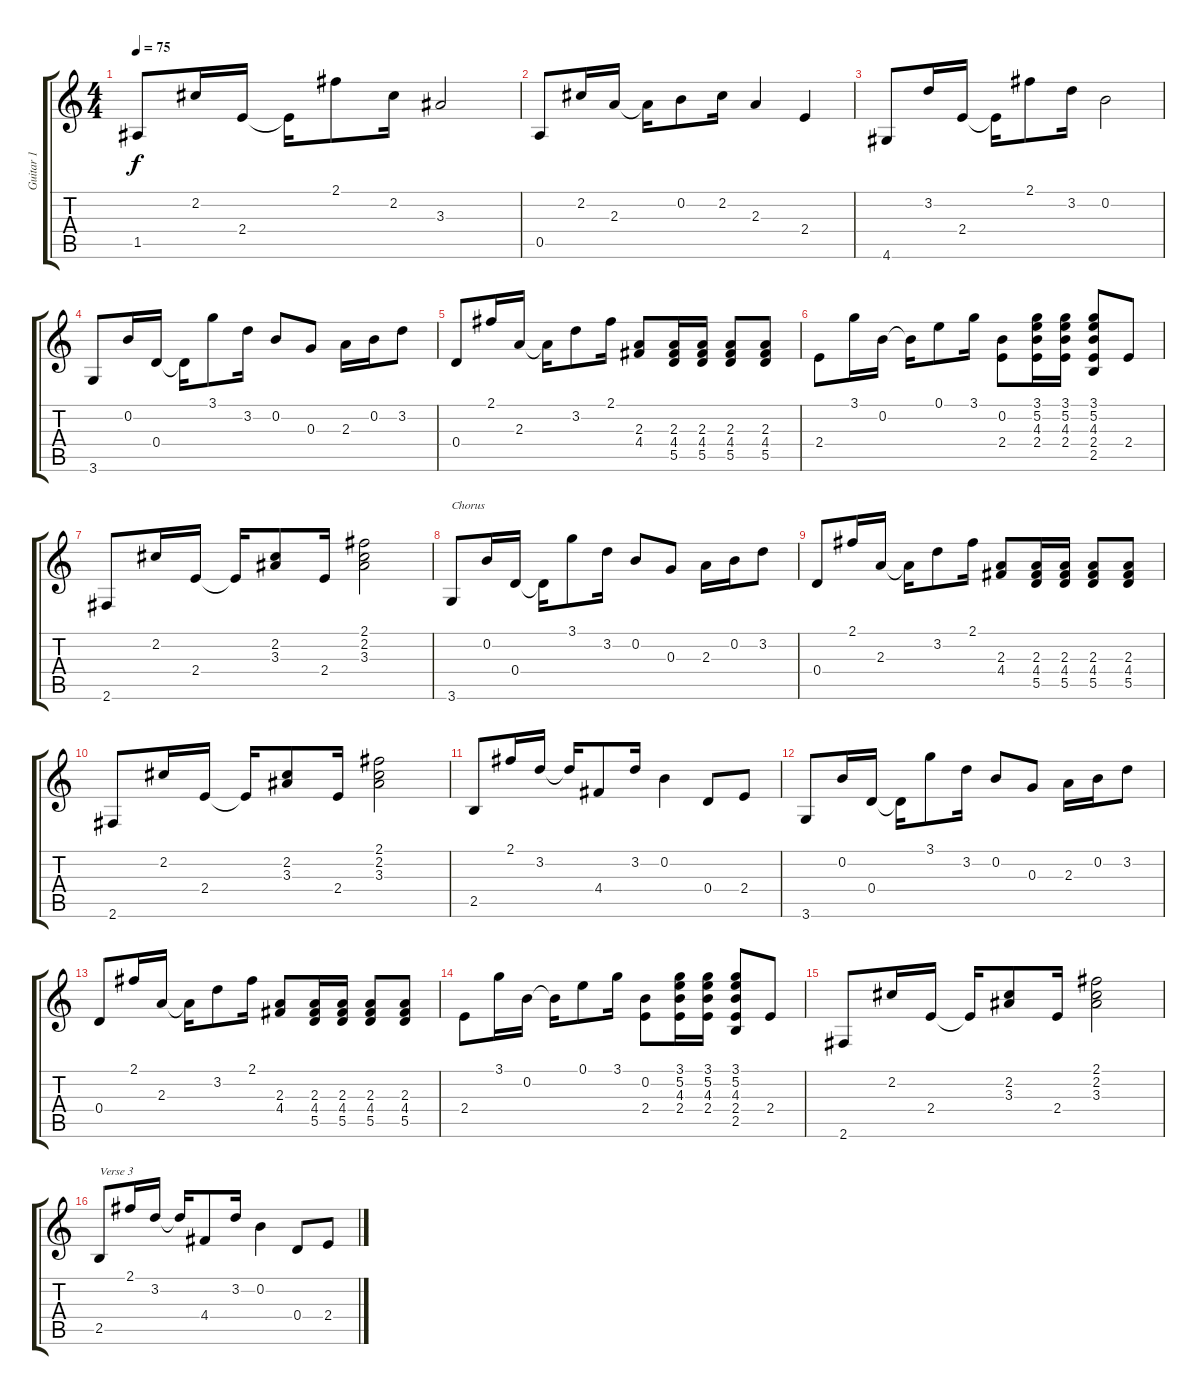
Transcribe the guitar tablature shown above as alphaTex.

\track ("Guitar 1" "Guitar 1") {instrument acousticguitarsteel}
\staff {score tabs}
\tuning (E4 B3 G3 D3 A2 E2) {hide}
\ts (4 4)
\tempo 75
\clef g2
\ks c
1.5.8{dy f} 2.2.16 2.4.16 2.4{t}.16 2.1.8 2.2.16 3.3.2 |
0.5.8 2.2.16 2.3.16 2.3{t}.16 0.2.8 2.2.16 2.3.4 2.4.4 |
4.6.8 3.2.16 2.4.16 2.4{t}.16 2.1.8 3.2.16 0.2.2 |
3.6.8 0.2.16 0.4.16 0.4{t}.16 3.1.8 3.2.16 0.2.8 0.3.8 2.3.16 0.2.16 3.2.8 |
0.4.8 2.1.16 2.3.16 2.3{t}.16 3.2.8 2.1.16 (2.3 4.4).8 (2.3 4.4 5.5).16 (2.3 4.4 5.5).16 (2.3 4.4 5.5).8 (2.3 4.4 5.5).8 |
2.4.8 3.1.16 0.2.16 0.2{t}.16 0.1.8 3.1.16 (0.2 2.4).8 (3.1 5.2 4.3 2.4).16 (3.1 5.2 4.3 2.4).16 (3.1 5.2 4.3 2.4 2.5).8 2.4.8 |
2.6.8 2.2.16 2.4.16 2.4{t}.16 (2.2 3.3).8 2.4.16 (2.1 2.2 3.3).2 |
3.6.8{txt "Chorus"} 0.2.16 0.4.16 0.4{t}.16 3.1.8 3.2.16 0.2.8 0.3.8 2.3.16 0.2.16 3.2.8 |
0.4.8 2.1.16 2.3.16 2.3{t}.16 3.2.8 2.1.16 (2.3 4.4).8 (2.3 4.4 5.5).16 (2.3 4.4 5.5).16 (2.3 4.4 5.5).8 (2.3 4.4 5.5).8 |
2.6.8 2.2.16 2.4.16 2.4{t}.16 (2.2 3.3).8 2.4.16 (2.1 2.2 3.3).2 |
2.5.8 2.1.16 3.2.16 3.2{t}.16 4.4.8 3.2.16 0.2.4 0.4.8 2.4.8 |
3.6.8 0.2.16 0.4.16 0.4{t}.16 3.1.8 3.2.16 0.2.8 0.3.8 2.3.16 0.2.16 3.2.8 |
0.4.8 2.1.16 2.3.16 2.3{t}.16 3.2.8 2.1.16 (2.3 4.4).8 (2.3 4.4 5.5).16 (2.3 4.4 5.5).16 (2.3 4.4 5.5).8 (2.3 4.4 5.5).8 |
2.4.8 3.1.16 0.2.16 0.2{t}.16 0.1.8 3.1.16 (0.2 2.4).8 (3.1 5.2 4.3 2.4).16 (3.1 5.2 4.3 2.4).16 (3.1 5.2 4.3 2.4 2.5).8 2.4.8 |
2.6.8 2.2.16 2.4.16 2.4{t}.16 (2.2 3.3).8 2.4.16 (2.1 2.2 3.3).2 |
2.5.8{txt "Verse 3"} 2.1.16 3.2.16 3.2{t}.16 4.4.8 3.2.16 0.2.4 0.4.8 2.4.8
